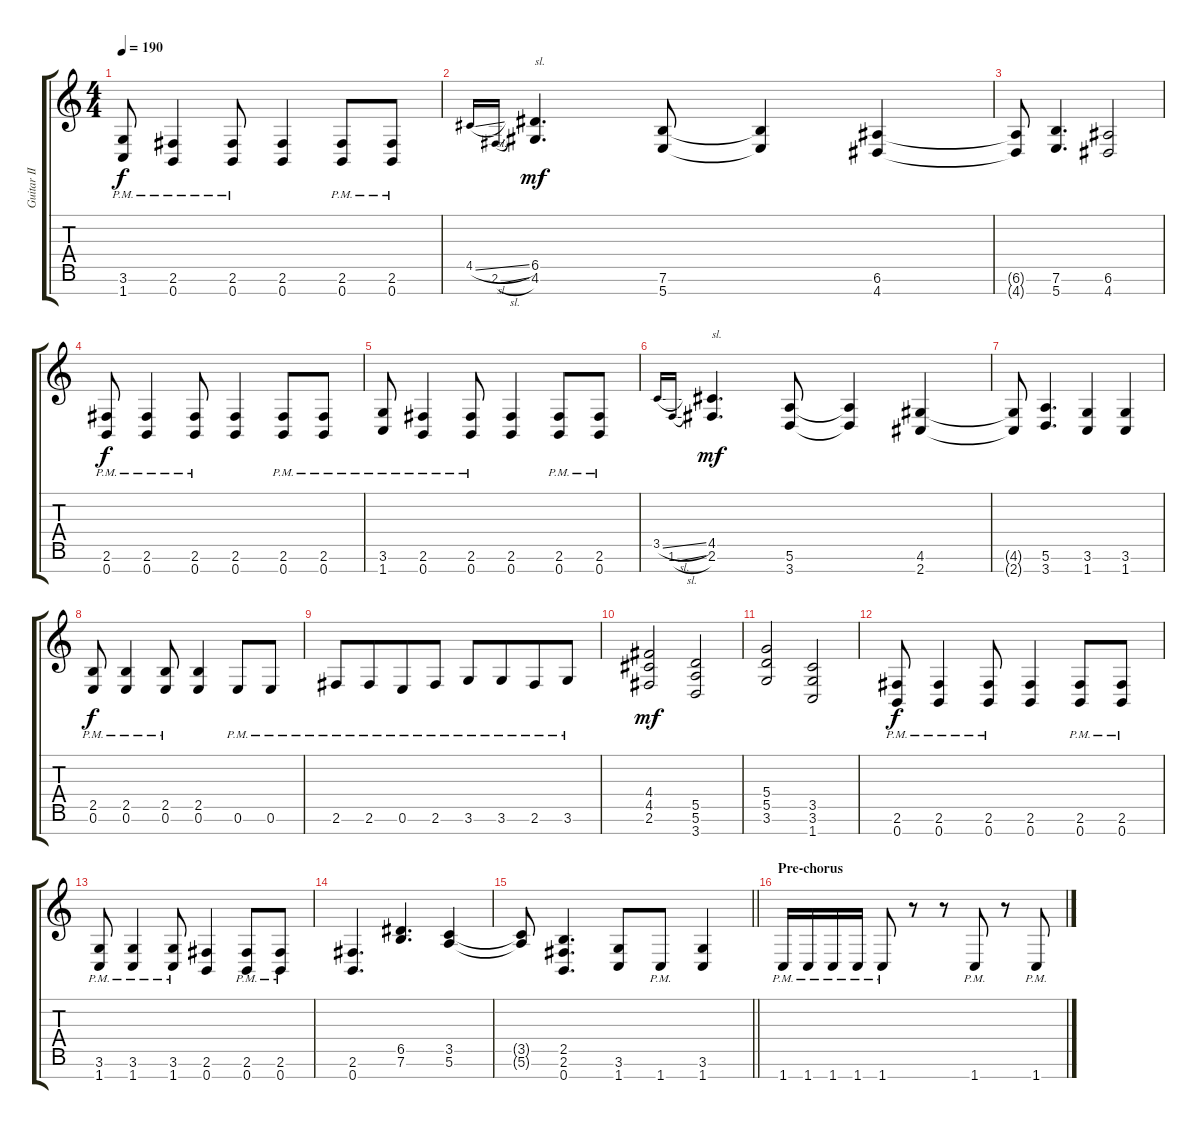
\track ("Guitar II" "Guitar II") {instrument distortionguitar}
\staff {score tabs}
\tuning (E4 B3 G3 D3 A2 E2 B1) {hide}
\ts (4 4)
\tempo 190
\clef g2
\ks c
(3.6{pm} 1.7{pm}).8{dy f} (2.6{pm} 0.7{pm}).4 (2.6{pm} 0.7{pm}).8 (2.6 0.7).4 (2.6{pm} 0.7{pm}).8 (2.6{pm} 0.7{pm}).8 |
4.5{sl}.16{gr onbeat} 2.6{sl}.16{gr onbeat} (6.5 4.6).4{d txt "sl." dy mf} (7.6 5.7).8 (7.6{t} 5.7{t}).4 (6.6 4.7).4 |
(6.6{t} 4.7{t}).8 (7.6 5.7).4{d} (6.6 4.7).2 |
(2.6{pm} 0.7{pm}).8{dy f} (2.6{pm} 0.7{pm}).4 (2.6{pm} 0.7{pm}).8 (2.6 0.7).4 (2.6{pm} 0.7{pm}).8 (2.6{pm} 0.7{pm}).8 |
(3.6{pm} 1.7{pm}).8 (2.6{pm} 0.7{pm}).4 (2.6{pm} 0.7{pm}).8 (2.6 0.7).4 (2.6{pm} 0.7{pm}).8 (2.6{pm} 0.7{pm}).8 |
3.5{sl}.16{gr onbeat} 1.6{sl}.16{gr onbeat} (4.5 2.6).4{d txt "sl." dy mf} (5.6 3.7).8 (5.6{t} 3.7{t}).4 (4.6 2.7).4 |
(4.6{t} 2.7{t}).8 (5.6 3.7).4{d} (3.6 1.7).4 (3.6 1.7).4 |
(2.5{pm} 0.6{pm}).8{dy f} (2.5{pm} 0.6{pm}).4 (2.5{pm} 0.6{pm}).8 (2.5 0.6).4 0.6{pm}.8 0.6{pm}.8 |
2.6{pm}.8 2.6{pm}.8{beam merge} 0.6{pm}.8 2.6{pm}.8 3.6{pm}.8 3.6{pm}.8{beam merge} 2.6{pm}.8 3.6{pm}.8 |
(4.4 4.5 2.6).2{dy mf} (5.5 5.6 3.7).2 |
(5.4 5.5 3.6).2 (3.5 3.6 1.7).2 |
(2.6{pm} 0.7{pm}).8{dy f} (2.6{pm} 0.7{pm}).4 (2.6{pm} 0.7{pm}).8 (2.6 0.7).4 (2.6{pm} 0.7{pm}).8 (2.6{pm} 0.7{pm}).8 |
(3.6{pm} 1.7{pm}).8 (3.6{pm} 1.7{pm}).4 (3.6{pm} 1.7{pm}).8 (2.6 0.7).4 (2.6{pm} 0.7{pm}).8 (2.6{pm} 0.7{pm}).8 |
(2.6 0.7).4{d} (6.5 7.6).4{d} (3.5 5.6).4 |
\barLineRight lightlight
(3.5{t} 5.6{t}).8 (2.5 2.6 0.7).4{d} (3.6 1.7).8 1.7{pm}.8 (3.6 1.7).4 |
\section ("" "Pre-chorus")
1.7{pm}.16 1.7{pm}.16 1.7{pm}.16 1.7{pm}.16 1.7{pm}.8 r.8 r.8 1.7{pm}.8 r.8 1.7{pm}.8
